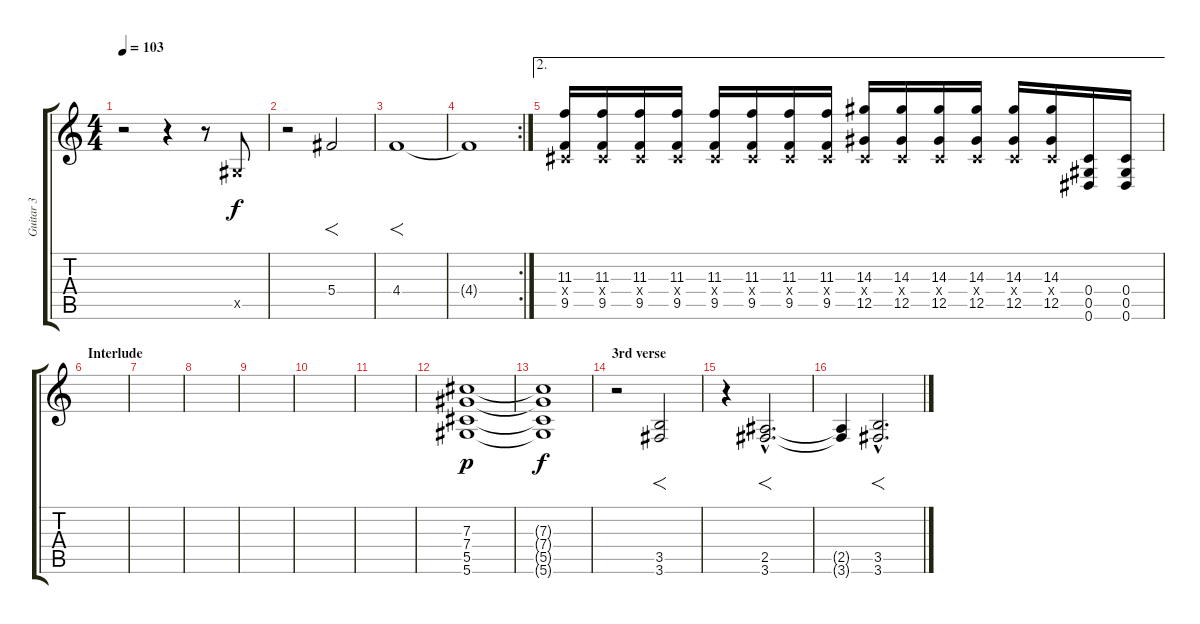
\track ("Guitar 3" "Guitar 3") {instrument distortionguitar}
\staff {score tabs}
\tuning (Eb4 Bb3 Gb3 Db3 Ab2 Eb2) {hide}
\ts (4 4)
\tempo 103
\clef g2
\ks c
r.2{dy f} r.4 r.8 0.5{x}.8 |
r.2 5.4.2{f} |
4.4.1{f} |
\rc 2
4.4{t}.1 |
\ae 2
(11.3 0.4{x} 9.5).16 (11.3 0.4{x} 9.5).16 (11.3 0.4{x} 9.5).16 (11.3 0.4{x} 9.5).16 (11.3 0.4{x} 9.5).16 (11.3 0.4{x} 9.5).16 (11.3 0.4{x} 9.5).16 (11.3 0.4{x} 9.5).16 (14.3 0.4{x} 12.5).16 (14.3 0.4{x} 12.5).16 (14.3 0.4{x} 12.5).16 (14.3 0.4{x} 12.5).16 (14.3 0.4{x} 12.5).16 (14.3 0.4{x} 12.5).16 (0.4 0.5 0.6).16 (0.4 0.5 0.6).16 |
\section ("" "Interlude")
|
|
|
|
|
|
(7.3 7.4 5.5 5.6).1{dy p} |
(7.3{t} 7.4{t} 5.5{t} 5.6{t}).1{dy f} |
\section ("" "3rd verse")
r.2 (3.5 3.6).2{f} |
r.4 (2.5{hac} 3.6{hac}).2{f d} |
(2.5{t} 3.6{t}).4 (3.5{hac} 3.6{hac}).2{f d}
